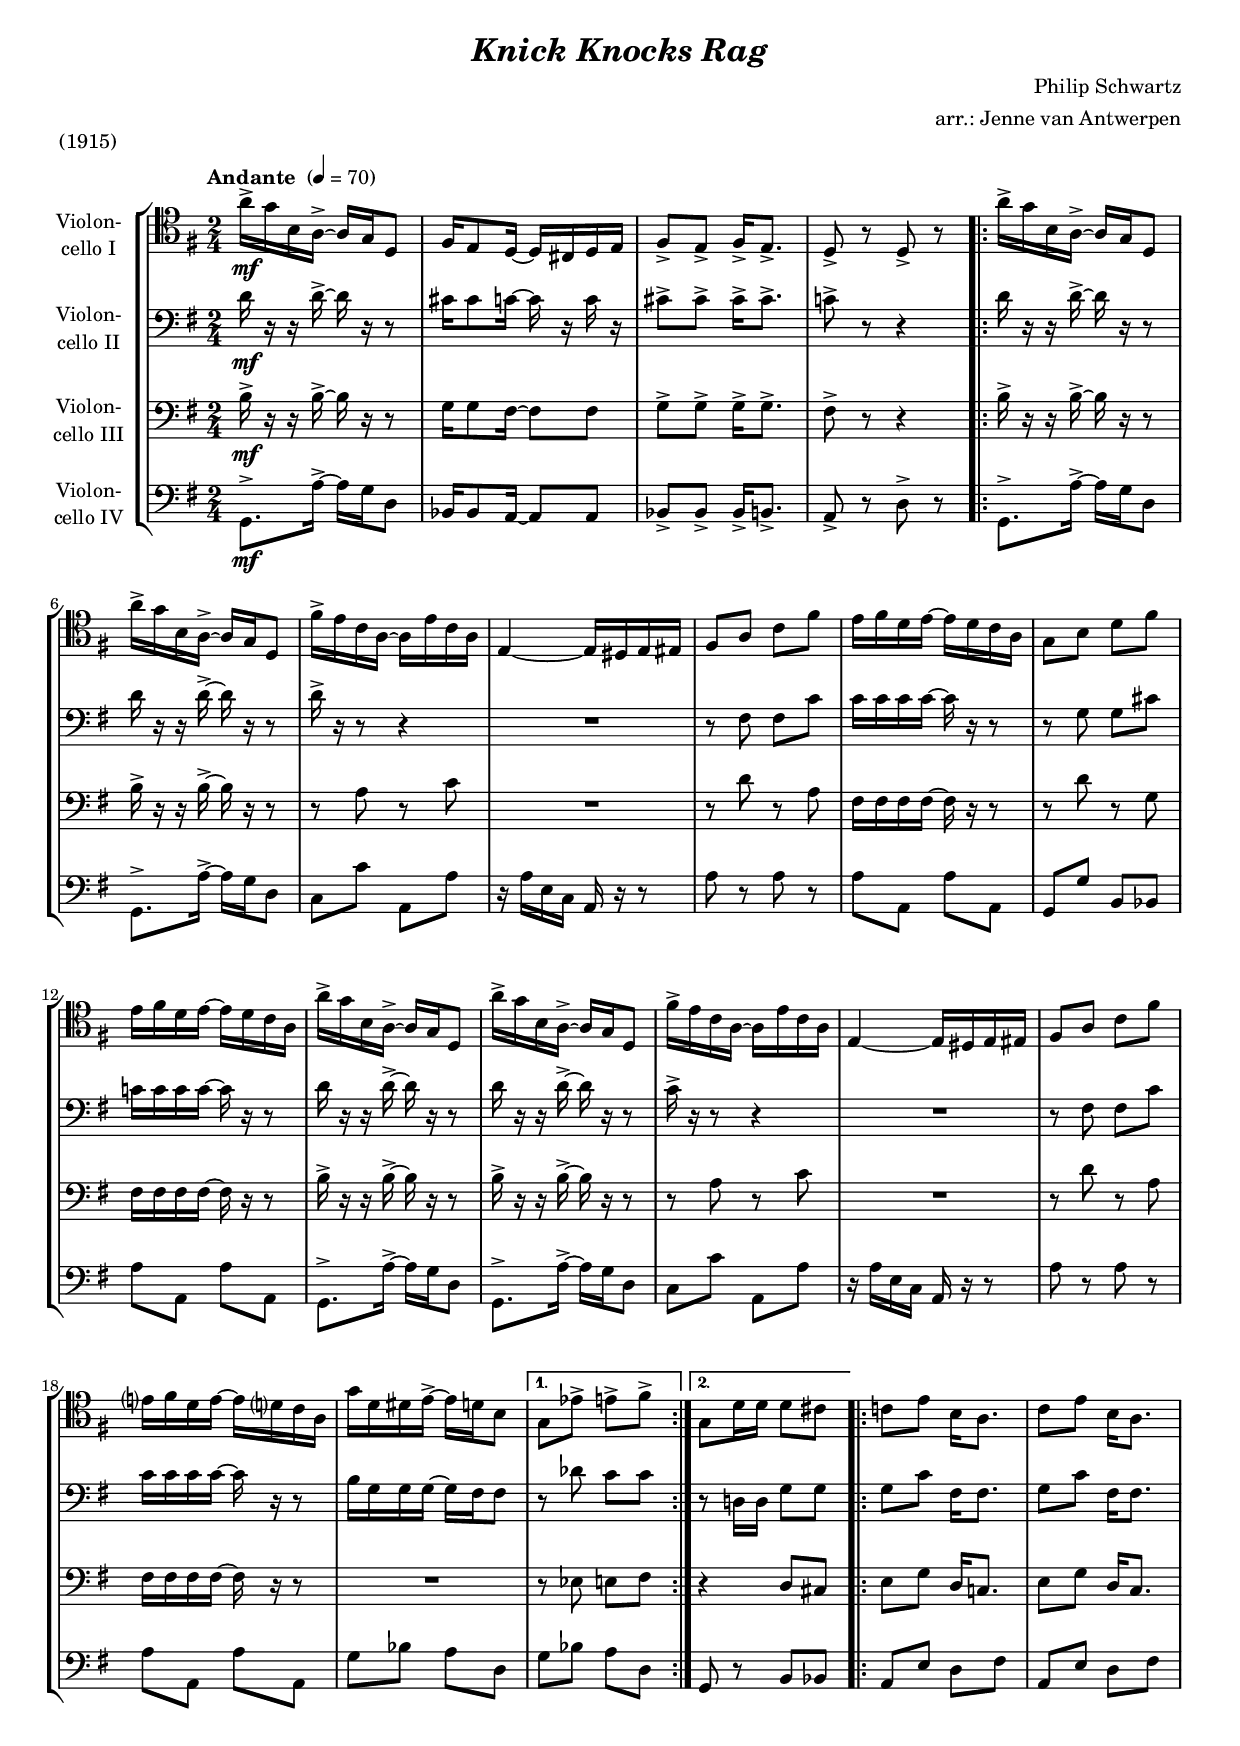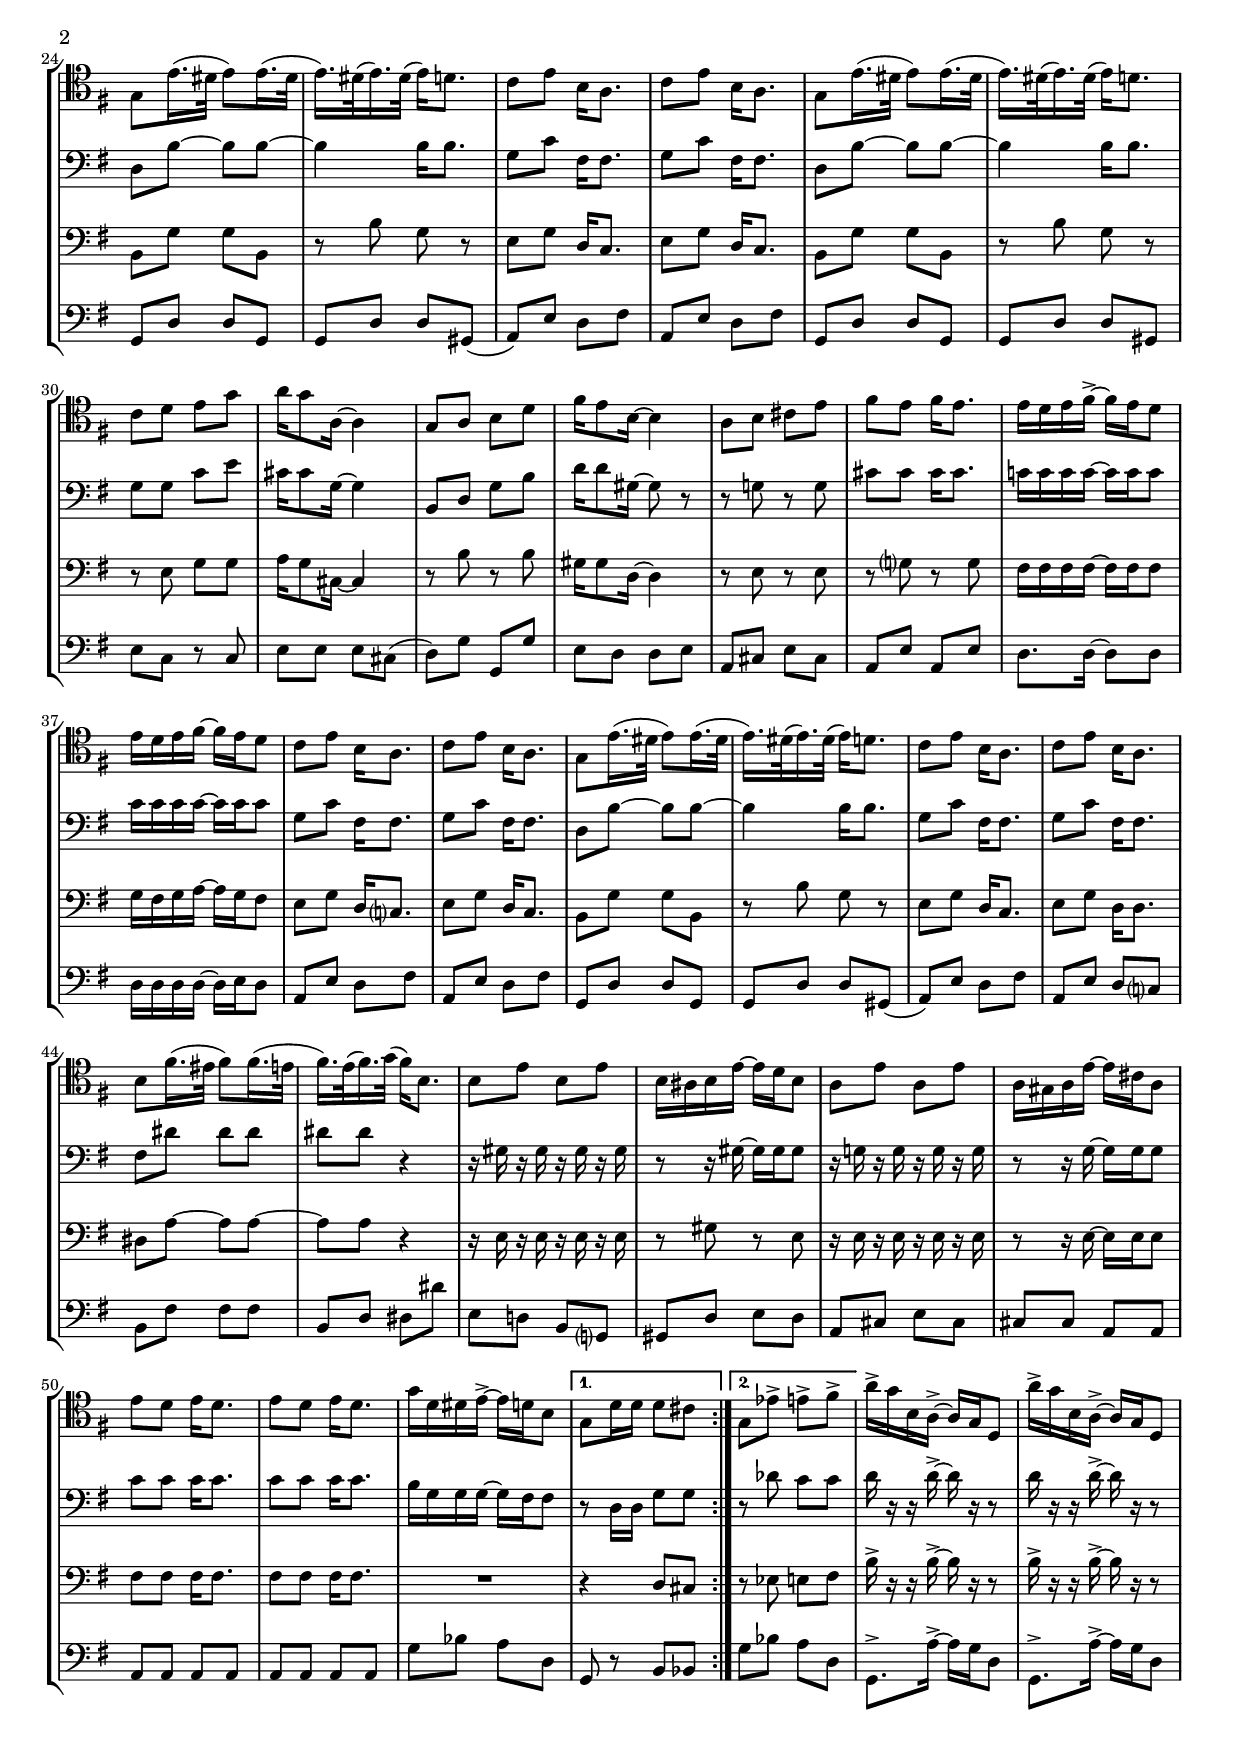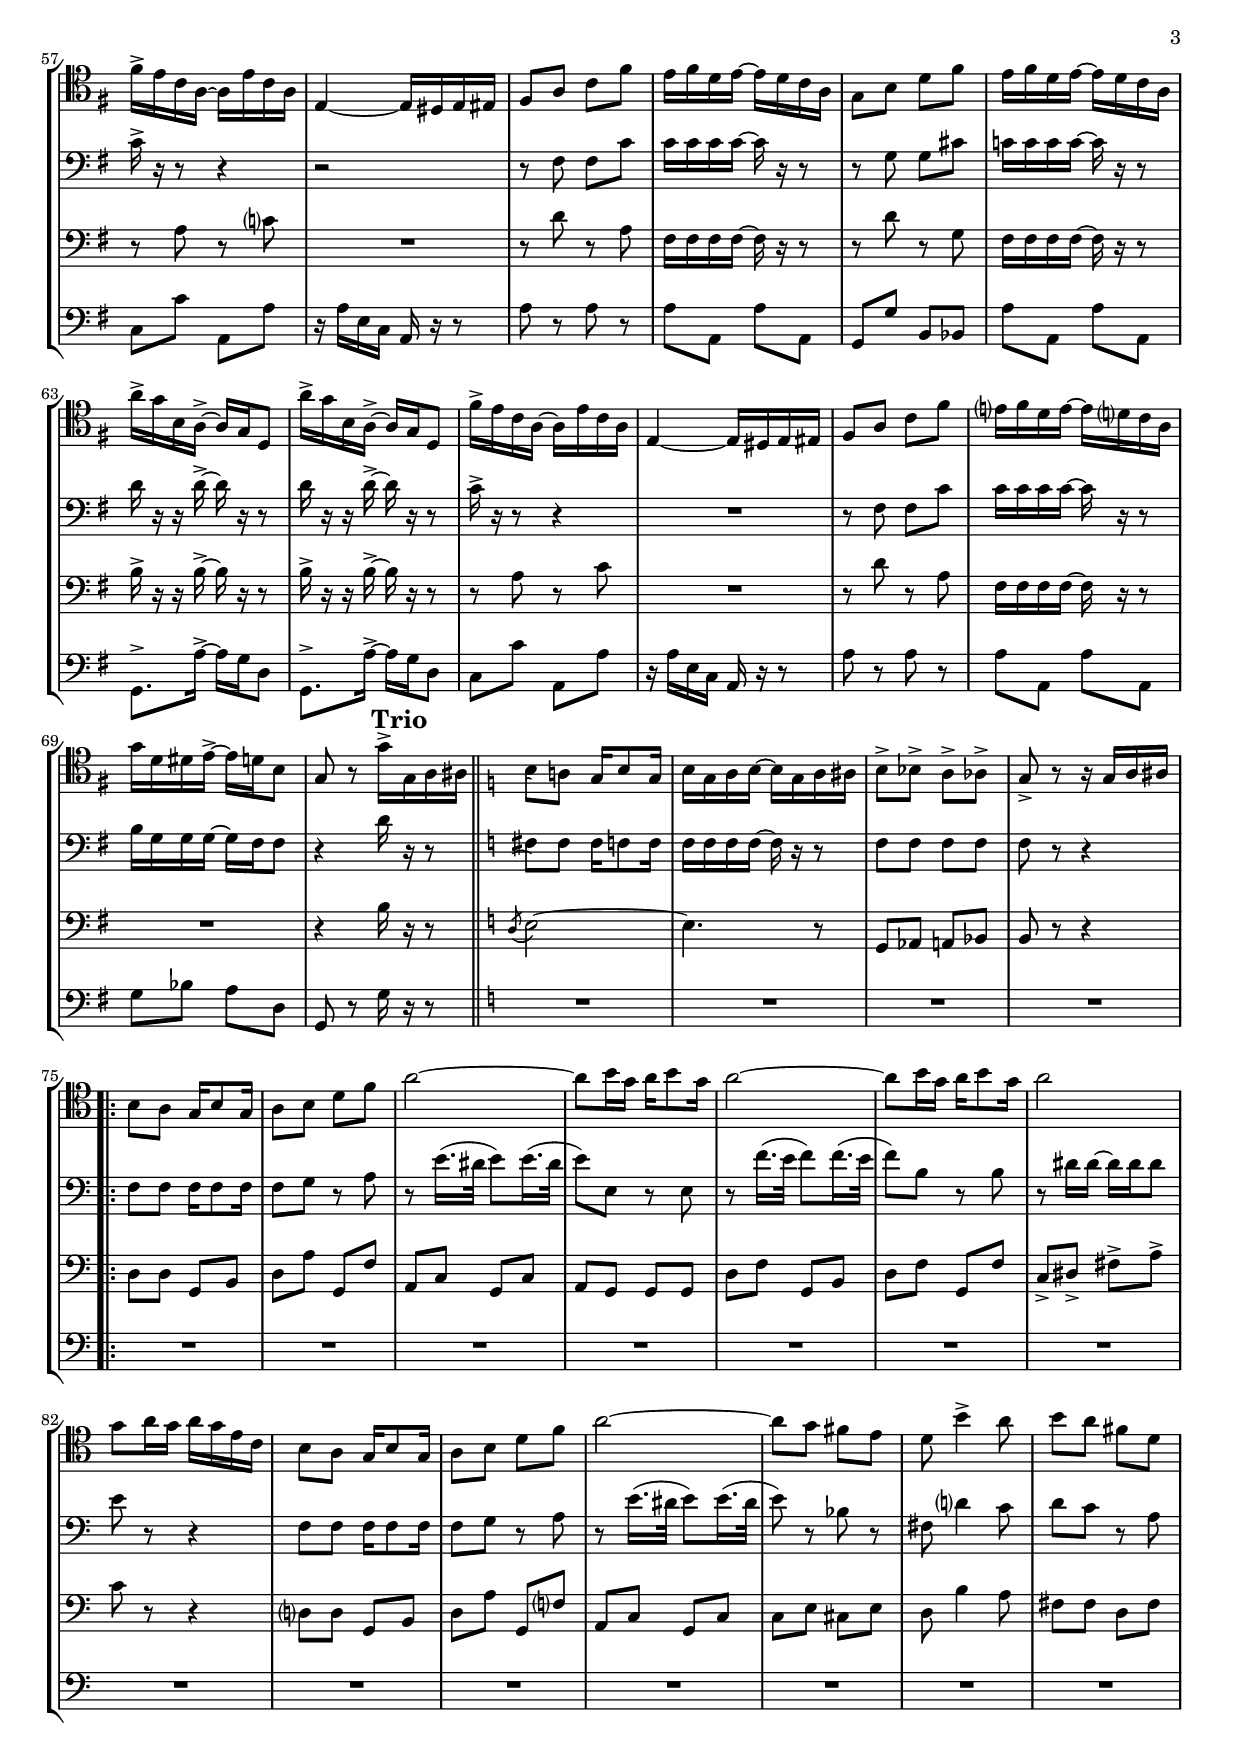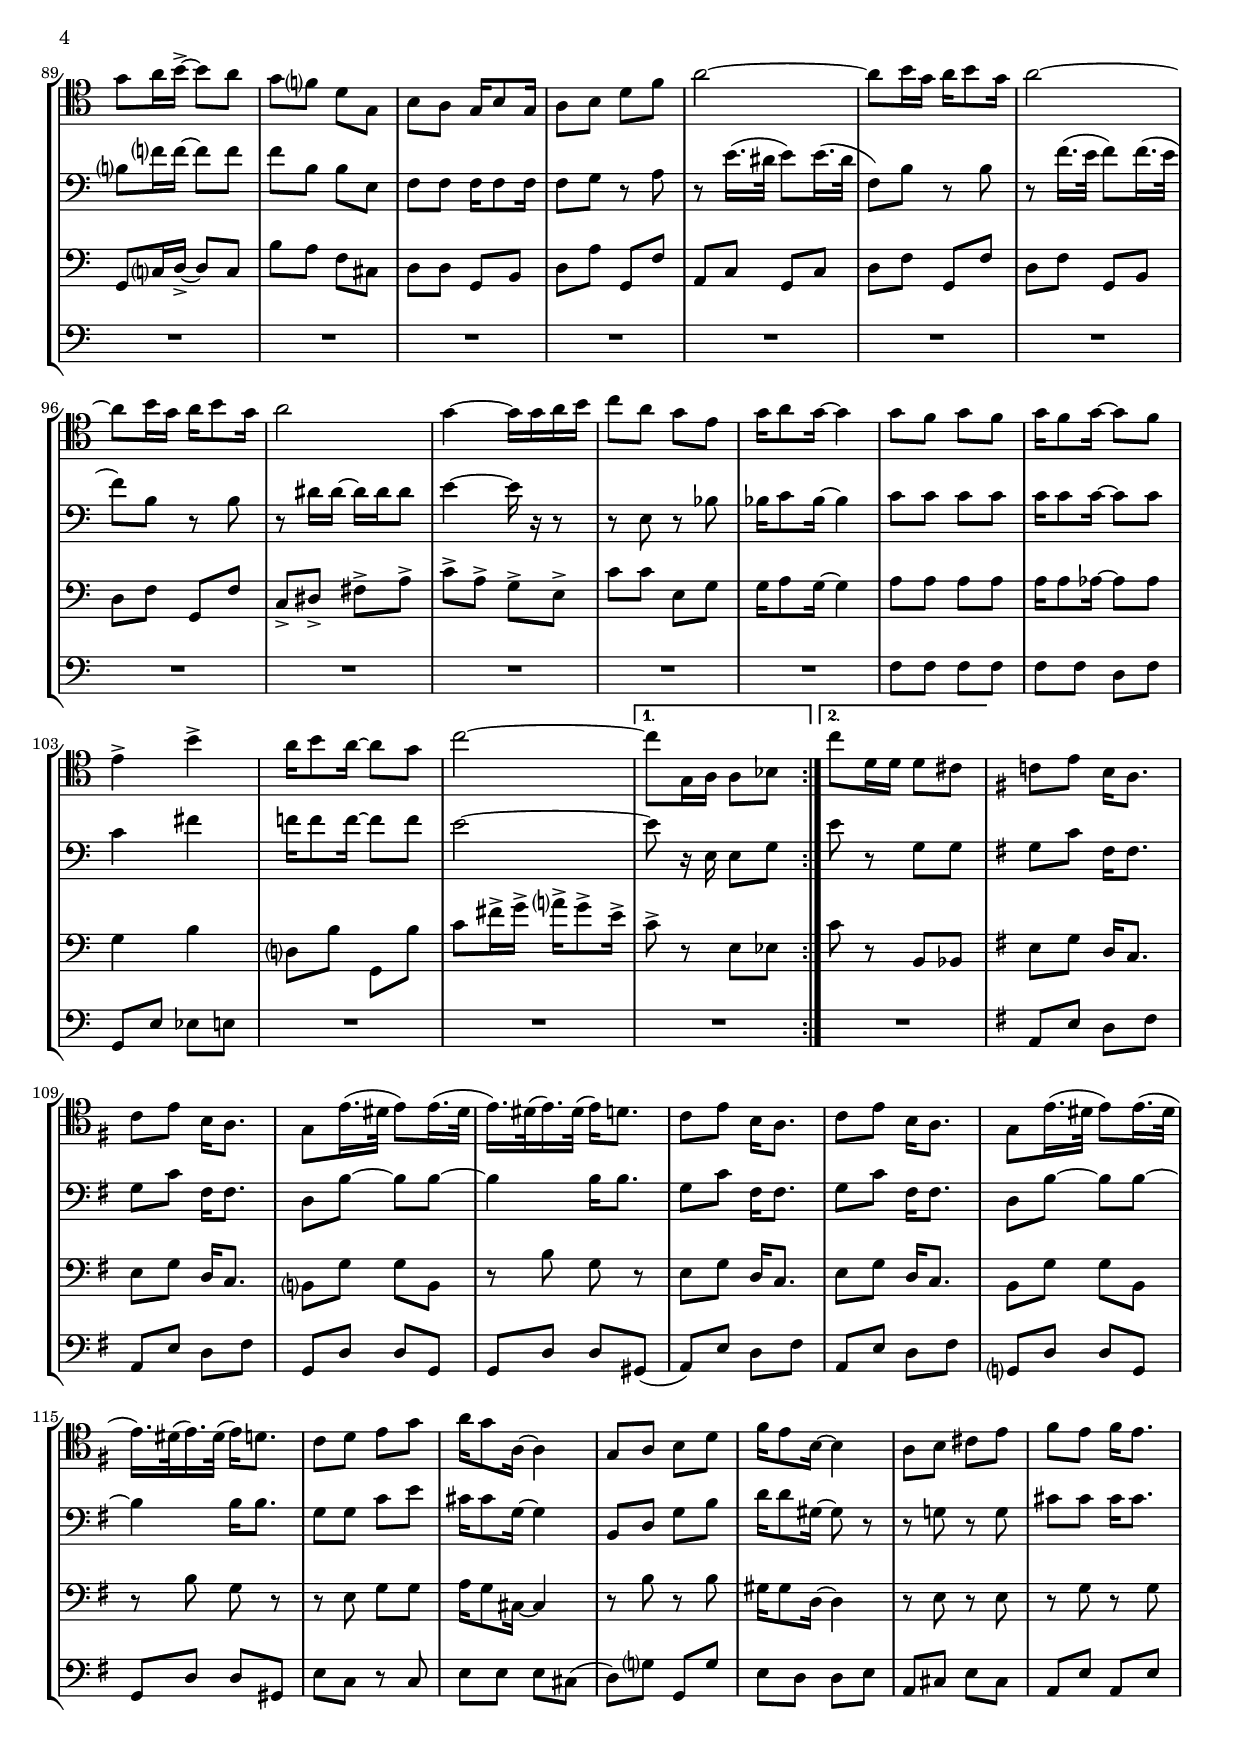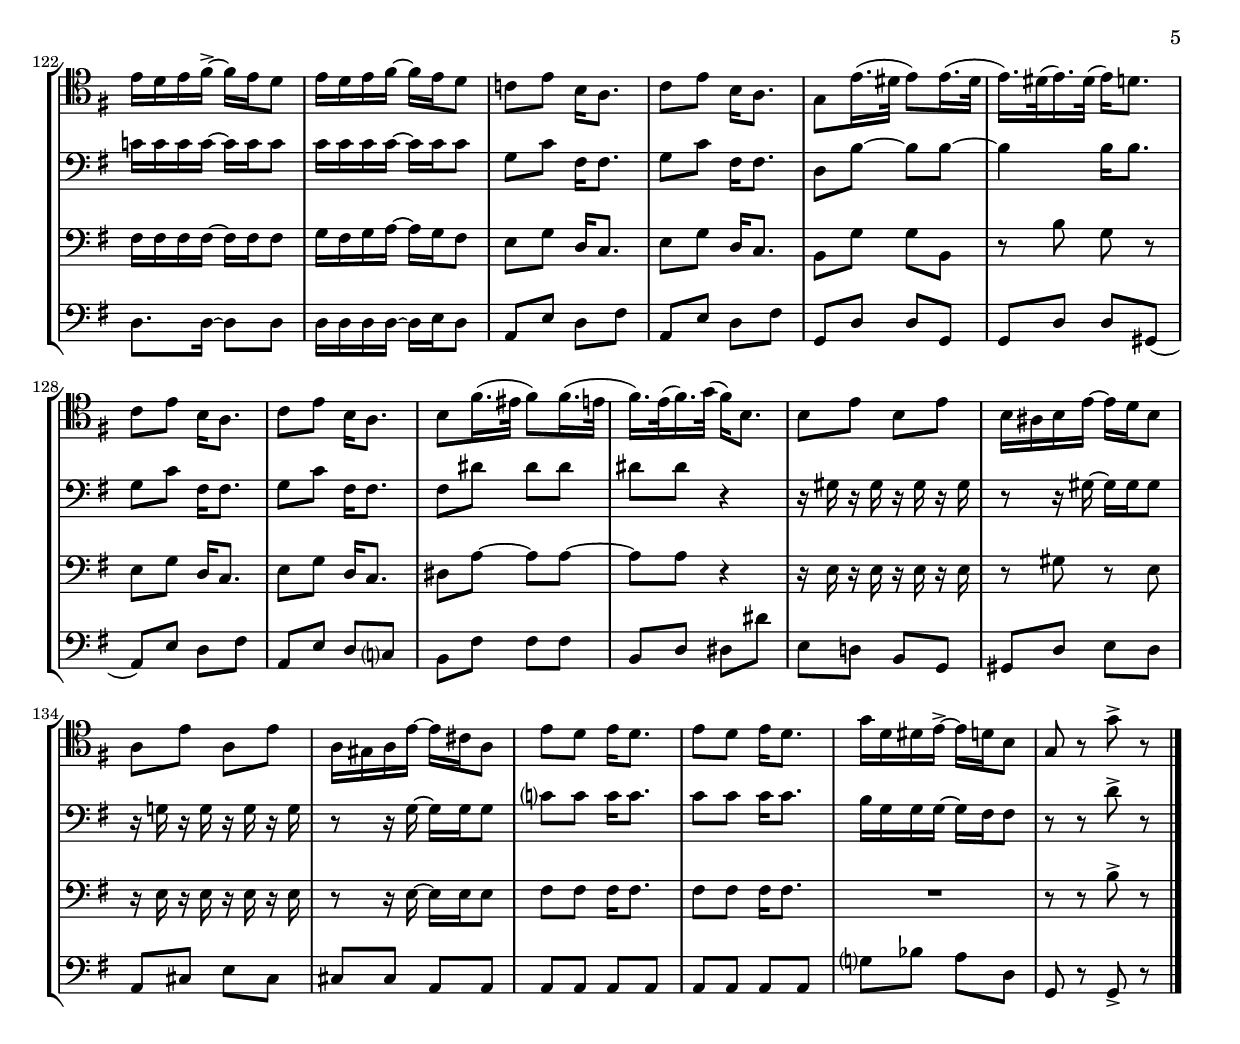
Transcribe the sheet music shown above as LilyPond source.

\version "2.14.2"
\include "deutsch.ly"

#(set-global-staff-size 17.5)

\header {
  title     = \markup \bold \italic "Knick Knocks Rag"
  composer  = "Philip Schwartz"
  arranger  = "arr.: Jenne van Antwerpen"
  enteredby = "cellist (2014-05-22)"
  piece     = "(1915)"
}

voiceconsts = {
 \key c \major
 \time 2/4
 \clef "bass"
 %\numericTimeSignature
 \compressFullBarRests
 \tempo "Andante " 4=70
}

%mihi = "clarinet"
%milo = "bassoon"
mihi = "accordion"
milo = "accordion"

trio = \mark \markup \bold "Trio"

va = \relative c''' {
  \voiceconsts
  \clef "tenor"

  d16->\mf c e, d~-> d c g8
  h16 a8 g16~g fis g a
  h8-> a-> h16-> a8.->
  g8-> r g-> r
  \repeat volta 2 {
    d''16-> c e, d~-> d c g8

    d''16-> c e, d~-> d c g8
    h'16-> a f d~ d a' f d
    a4~ a16 gis a ais
    h8 d f h
    a16 h g a~ a g f d

    c8 e g h
    a16 h g a~ a g f d
    d'16-> c e, d~-> d c g8
    d''16-> c e, d~-> d c g8
    h'16-> a f d~ d a' f d

    a4~ a16 gis a ais
    h8 d f h
    a?16 h g a~ a g? f d
    c' g gis a~-> a g e8
  }
  \alternative {
    { c as'-> a-> h-> }
    { c, g'16 g g8 fis }
  }
  \repeat volta 2 {
    f! a e16 d8.
    f8 a e16 d8.
    c8 a'16.( gis32 a8) a16.( gis32
    a16.) gis32( a16.) gis32( a16) g8.
    f8 a e16 d8.

    f8 a e16 d8.
    c8 a'16.( gis32 a8) a16.( gis32
    a16.) gis32( a16.) gis32( a16) g8.
    f8 g a c
    d16 c8 d,16~ d4
    c8 d e g

    h16 a8 e16~ e4
    d8 e fis a
    h a h16 a8.
    a16 g a h~-> h a g8
    a16 g a h~ h16 a g8
    f a e16 d8.


    f8 a e16 d8.
    c8 a'16.( gis32 a8) a16.( gis32
    a16.) gis32( a16.) gis32( a16) g8.
    f8 a e16 d8.
    f8 a e16 d8.
    e8 h'16.( ais32 h8) h16.( a32

    h16.) a32( h16.) c32( h16) e,8.
    e8 a e a
    e16 dis e a~ a g e8
    d a' d, a'

    d,16 cis d a'~ a fis d8
    a' g a16 g8.
    a8 g a16 g8.
    c16 g gis a~-> a g e8
  }
  \alternative {
    { c g'16 g g8 fis }
    { c as'-> a-> h-> }
  }
  d16-> c e, d~-> d c g8
  d''16-> c e, d~-> d c g8
  h'16-> a f d~ d a' f d
  a4~ a16 gis a ais
  h8 d f h

  a16 h g a~ a g f d
  c8 e g h
  a16 h g a~ a g f d
  d'16-> c e, d~-> d c g8
  d''16-> c e, d~-> d c g8

  h'16-> a f d~ d a' f d
  a4~ a16 gis a ais
  h8 d f h
  a?16 h g a~ a g? f d
  c' g gis a~-> a g e8

  c r c'16-> \trio c, d dis \bar "||" \key f \major
  \acciaccatura s8 e d! c16 e8 c16
  e c d e~ e c d dis
  e8-> es-> d-> des->
  c-> r r16 c d dis

  \repeat volta 2 {
    e8 d c16 e8 c16
    d8 e g b
    d2~
    d8 e16 c d e8 c16
    d2~
    d8 e16 c d e8 c16

    d2
    c8 d16 c d c a f
    e8 d c16 e8 c16
    d8 e g b
    d2~
    d8 c h a
    g e'4-> d8

    e d h g
    c d16 e~-> e8 d
    c b? g c,
    e d c16 e8 c16 
    d8 e g b
    d2~
    d8 e16 c d e8 c16

    d2~
    d8 e16 c d e8 c16
    d2
    c4~ c16 c d e
    f8 d c a
    c16 d8 c16~ c4
    c8 b c b

    c16 b8 c16~ c8 b
    a4-> e'->
    d16 e8 d16~ d8 c
    f2~
  }
  \alternative {
    { f8 c,16 d d8 es }
    { f'8 g,16 g g8 fis }
  } \key c \major

  f! a e16 d8.
  f8 a e16 d8.
  c8 a'16.( gis32 a8) a16.( gis32
  a16.) gis32( a16.) gis32( a16) g8.
  f8 a e16 d8.
  f8 a e16 d8.

  c8 a'16.( gis32 a8) a16.( gis32
  a16.) gis32( a16.) gis32( a16) g8.
  f8 g a c
  d16 c8 d,16~ d4
  c8 d e g
  h16 a8 e16~ e4

  d8 e fis a
  h a h16 a8.
  a16 g a h~-> h a g8
  a16 g a h~ h a g8
  f! a e16 d8.
  f8 a e16 d8.

  c8 a'16.( gis32 a8) a16.( gis32
  a16.) gis32( a16.) gis32( a16) g8.
  f8 a e16 d8.
  f8 a e16 d8.
  e8 h'16.( ais32 h8) h16.( a32

  h16.) a32( h16.) c32( h16) e,8.
  e8 a e a
  e16 dis e a~ a g e8
  d a' d, a'

  d,16 cis d a'~ a fis d8
  a' g a16 g8.
  a8 g a16 g8.
  c16 g gis a~-> a g e8
  c r c'-> r \bar "|."
}

vb = \relative c''' {
  \voiceconsts

  g16\mf r r g~-> g r r8
  fis16 fis8 f16~ f r f r
  fis8-> fis-> fis16-> fis8.->
  f!8-> r r4
  \repeat volta 2 {
    g16 r r g~-> g r r8

    g16 r r g~-> g r r8
    g16-> r r8 r4
    R2
    r8 h, h f'
    f16 f f f~ f r r8

    r c c fis
    f!16 f f f~ f r r8
    g16 r r g~-> g r r8
    g16 r r g~-> g r r8
    f16-> r r8 r4

    R2
    r8 h, h f'
    f16 f f f~ f r r8
    e16 c c c~ c h h8
  }
  \alternative {
    { r ges' f f }
    { r g,!16 g c8 c }
  }
  \repeat volta 2 {
    c f h,16 h8.
    c8 f h,16 h8.
    g8 e'~ e e~
    e4 e16 e8.
    c8 f h,16 h8.

    c8 f h,16 h8.
    g8 e'~ e e~
    e4 e16 e8.
    c8 c f a
    fis16 fis8 c16~ c4
    e,8 g c e

    g16 g8 cis,16~ cis8 r
    r c! r c
    fis fis fis16 fis8.
    f!16 f f f~ f f f8
    f16 f f f~ f f f8
    c f h,16 h8.

    c8 f h,16 h8.
    g8 e'~ e e~
    e4 e16 e8.
    c8 f h,16 h8.
    c8 f h,16 h8.
    h8 gis' gis gis

    gis gis r4
    r16 cis, r cis r cis r cis
    r8 r16 cis~ cis cis cis8
    r16 c! r c r c r c

    r8 r16 c~ c c c8
    f f f16 f8.
    f8 f f16 f8.
    e16 c c c~ c h h8
  }
  \alternative {
    { r g16 g c8 c }
    { r ges' f f }
  }

  g16 r r g~-> g r r8
  g16 r r g~-> g r r8
  f16-> r r8 r4
  r2
  r8 h, h f'

  f16 f f f~ f r r8
  r c c fis
  f!16 f f f~ f r r8
  g16 r r g~-> g r r8
  g16 r r g~-> g r r8

  f16-> r r8 r4
  R2
  r8 h, h f'
  f16 f f f~ f r r8
  e16 c c c~ c h h8

  r4 g'16 \trio r r8 \bar "||" \key f \major
  \acciaccatura s8 h, h h16 b8 b16
  b b b b~ b r r8
  b8 b b b
  b r r4

  \repeat volta 2 {
    b8 b b16 b8 b16
    b8 c r d
    r a'16.( gis32 a8) a16.( gis32
    a8) a, r a
    r b'16.( a32 b8) b16.( a32
    b8) e, r e

    r gis16 gis~ gis gis gis8
    a r r4
    b,8 b b16 b8 b16
    b8 c r d
    r a'16.( gis32 a8) a16.( gis32
    a8) r es r
    h g'?4 f8

    g f r d
    e? b'?16 b~ b8 b
    b e, e a,
    b b b16 b8 b16
    b8 c r d
    r a'16.( gis32 a8) a16.( gis32
    b,8) e r e

    r b'16.( a32 b8) b16.( a32
    b8) e, r e
    r gis16 gis~ gis gis gis8
    a4~ a16 r r8
    r a, r es'
    es16 f8 es16~ es4
    f8 f f f

    f16 f8 f16~ f8 f
    f4 h
    b!16 b8 b16~ b8 b
    a2~
  }
  \alternative {
    { a8 r16 a, a8 c }
    { a' r c, c }
  } \key c \major

  c f h,16 h8.
  c8 f h,16 h8.
  g8 e'~ e e~
  e4 e16 e8.
  c8 f h,16 h8.
  c8 f h,16 h8.

  g8 e'~ e e~
  e4 e16 e8.
  c8 c f a
  fis16 fis8 c16~ c4
  e,8 g c e
  g16 g8 cis,16~ cis8 r

  r c! r c
  fis fis fis16 fis8.
  f!16 f f f~ f f f8
  f16 f f f~ f f f8
  c f h,16 h8.
  c8 f h,16 h8.

  g8 e'~ e e~
  e4 e16 e8.
  c8 f h,16 h8.
  c8 f h,16 h8.
  h8 gis' gis gis

  gis gis r4
  r16 cis, r cis r cis r cis
  r8 r16 cis~ cis cis cis8
  r16 c! r c r c r c

  r8 r16 c~ c c c8
  f? f f16 f8.
  f8 f f16 f8.
  e16 c c c~ c h h8
  r r g'-> r \bar "|."
}

vc = \relative c'' {
  \voiceconsts

  e16->\mf r r e~-> e r r8
  c16 c8 h16~ h8 h
  c-> c-> c16-> c8.->
  h8-> r r4
  \repeat volta 2 {
    e16-> r r e~-> e r r8

    e16-> r r e~-> e r r8
    r d r f
    R2
    r8 g r d
    h16 h h h~ h r r8

    r8 g' r c,
    h16 h h h~ h r r8
    e16-> r r e~-> e r r8
    e16-> r r e~-> e r r8
    r8 d r f

    R2
    r8 g r d
    h16 h h h~ h r r8
    R2
  }
  \alternative {
    { r8 as a8 h }
    { r4 g8 fis }
  }
  \repeat volta 2 {
    a c g16 f!8.
    a8 c g16 f8.
    e8 c' c e,
    r e' c r
    a c g16 f8.

    a8 c g16 f8.
    e8 c' c e,
    r e' c r
    r a c c
    d16 c8 fis,16~ fis4
    r8 e' r e

    cis16 cis8 g16~ g4
    r8 a r a
    r c? r c
    h16 h h h~ h h h8
    c16 h c d~ d c h8
    a c g16 f?8.

    a8 c g16 f8.
    e8 c' c e,
    r e' c r
    a c g16 f8.
    a8 c g16 g8.
    gis8 d'~ d d~

    d d r4
    r16 a r a r a r a
    r8 cis r a
    r16 a r a r a r a

    r8 r16 a~ a a a8
    h8 h h16 h8.
    h8 h h16 h8.
    R2
  }
  \alternative {
    { r4 g8 fis }
    { r as a h }
  }

  e16-> r r e~-> e r r8
  e16-> r r e~-> e r r8
  r d r f?
  R2
  r8 g r d

  h16 h h h~ h r r8
  r g' r c,
  h16 h h h~ h r r8
  e16-> r r e~-> e r r8
  e16-> r r e~-> e r r8

  r d r f
  R2
  r8 g r d
  h16 h h h~ h r r8
  R2

  r4 e16 \trio r r8 \bar "||" \key f \major
  \acciaccatura g,8 a2~
  a4. r8
  c, des d es
  e r r4

  \repeat volta 2 {
    g8 g c, e
    g d' c, b'
    d, f c f
    d c c c
    g' b c, e
    g b c, b'

    f-> gis-> h-> d->
    f r r4
    g,?8 g c, e
    g d' c, b'?
    d, f c f
    f a fis a
    g e'4 d8

    h h g h
    c, f?16 g~-> g8 f
    e' d b fis
    g g c, e
    g d' c, b'
    d, f c f
    g b c, b'

    g b c, e
    g b c, b'
    f-> gis-> h-> d->
    f-> d-> c-> a->
    f' f a, c
    c16 d8 c16~ c4
    d8 d d d

    d16 d8 des16~ des8 des
    c4 e
    g,?8 e' c, e'
    f h16-> c-> d?-> c8-> a16->
  }
  \alternative {
    { f8-> r a, as }
    { f' r e, es }
  } \key c \major

  a c g16 f8.
  a8 c g16 f8.
  e?8 c' c e,
  r e' c r
  a c g16 f8.
  a8 c g16 f8.

  e8 c' c e,
  r e' c r
  r a c c
  d16 c8 fis,16~ fis4
  r8 e' r e
  cis16 cis8 g16~ g4

  r8 a r a
  r c r c
  h16 h h h~ h h h8
  c16 h c d~ d c h8
  a c g16 f8.
  a8 c g16 f8.

  e8 c' c e,
  r e' c r
  a c g16 f8.
  a8 c g16 f8.
  gis8 d'~ d d~

  d d r4
  r16 a r a r a r a
  r8 cis r a
  r16 a r a r a r a

  r8 r16 a~ a a a8
  h h h16 h8.
  h8 h h16 h8.
  R2
  r8 r e-> r \bar "|."
}

vd = \relative c' {
  \voiceconsts

  c8.->\mf d'16~-> d c g8
  es16 es8 d16~ d8 d
  es-> es-> es16-> e8.->
  d8-> r g-> r
  \repeat volta 2 {
    c,8.-> d'16~-> d c g8

    c,8.-> d'16~-> d c g8
    f8 f' d, d'
    r16 d a f d r r8
    d' r d r
    d d, d' d,

    c c' e, es
    d' d, d' d,
    c8.-> d'16~-> d c g8
    c,8.-> d'16~-> d c g8
    f8 f' d, d'

    r16 d a f d r r8
    d' r d r
    d d, d' d,
    c' es d g,
  }
  \alternative {
    { c es d g, }
    { c, r e es }
  }
  \repeat volta 2 {
    d a' g h
    d, a' g h
    c, g' g c,
    c g' g cis,(
    d) a' g h

    d, a' g h
    c, g' g c,
    c g' g cis,
    a' f r f
    a a a fis(
    g) c c, c'

    a g g a
    d, fis a fis
    d a' d, a'
    g8. g16~ g8 g
    g16 g g g~ g a g8
    d a' g h

    d, a' g h
    c, g' g c,
    c g' g cis,(
    d) a' g h
    d, a' g f?
    e h' h h

    e, g gis gis'
    a, g! e c?
    cis g' a g
    d fis a fis

    fis fis d d
    d d d d
    d d d d
    c' es d g,
  }
  \alternative {
    { c, r e es }
    { c' es d g, }
  }

  c,8.-> d'16~-> d c g8
  c,8.-> d'16~-> d c g8
  f f' d, d'
  r16 d a f d r r8
  d' r d r

  d d, d' d,
  c c' e, es
  d' d, d' d,
  c8.-> d'16~-> d c g8
  c,8.-> d'16~-> d c g8

  f f' d, d'
  r16 d a f d r r8
  d' r d r
  d d, d' d,
  c' es d g,

  c, r c'16 \trio r r8 \bar "||" \key f \major
  \acciaccatura s8 R2
  R2*3

  \repeat volta 2 {
    R2*26
    b8 b b b

    b b g b
    c, a' as a
    R2*2
  }
  \alternative {
    { R2 }
    { R2 }
  } \key c \major

  d,8 a' g h
  d, a' g h
  c, g' g c,
  c g' g cis,(
  d) a' g h
  d, a' g h

  c,? g' g c,
  c g' g cis,
  a' f r f
  a a a fis(
  g) c? c, c'
  a g g a

  d, fis a fis
  d a' d, a'
  g8. g16~ g8 g
  g16 g g g~ g a g8
  d a' g h
  d, a' g h

  c, g' g c,
  c g' g cis,(
  d) a' g h
  d, a' g f?
  e h' h h

  e, g gis gis'
  a, g! e c
  cis g' a g
  d fis a fis

  fis fis d d
  d d d d
  d d d d
  c'? es d g,
  c, r c-> r \bar "|."
}


music = \new StaffGroup <<
      \new Staff {
        \set Staff.midiInstrument = \milo
        \set Staff.instrumentName = \markup \center-column { "Violon-" "cello I" }
        \transpose c g,, { \va }
      }

      \new Staff {
        \set Staff.midiInstrument = \milo
        \set Staff.instrumentName = \markup \center-column { "Violon-" "cello II" }
        \transpose c g,, { \vb }
      }

      \new Staff {
        \set Staff.midiInstrument = \milo
        \set Staff.instrumentName = \markup \center-column { "Violon-" "cello III" }
        \transpose c g,, { \vc }
      }

      \new Staff {
        \set Staff.midiInstrument = \milo
        \set Staff.instrumentName = \markup \center-column { "Violon-" "cello IV" }
        \transpose c g,, { \vd }
      }
>>

\book {
  \score {
   \music
    \layout {}
  }

  \score {
    \unfoldRepeats \music

    \midi {
      \context {
        \Score
      }
    }
  }
}
